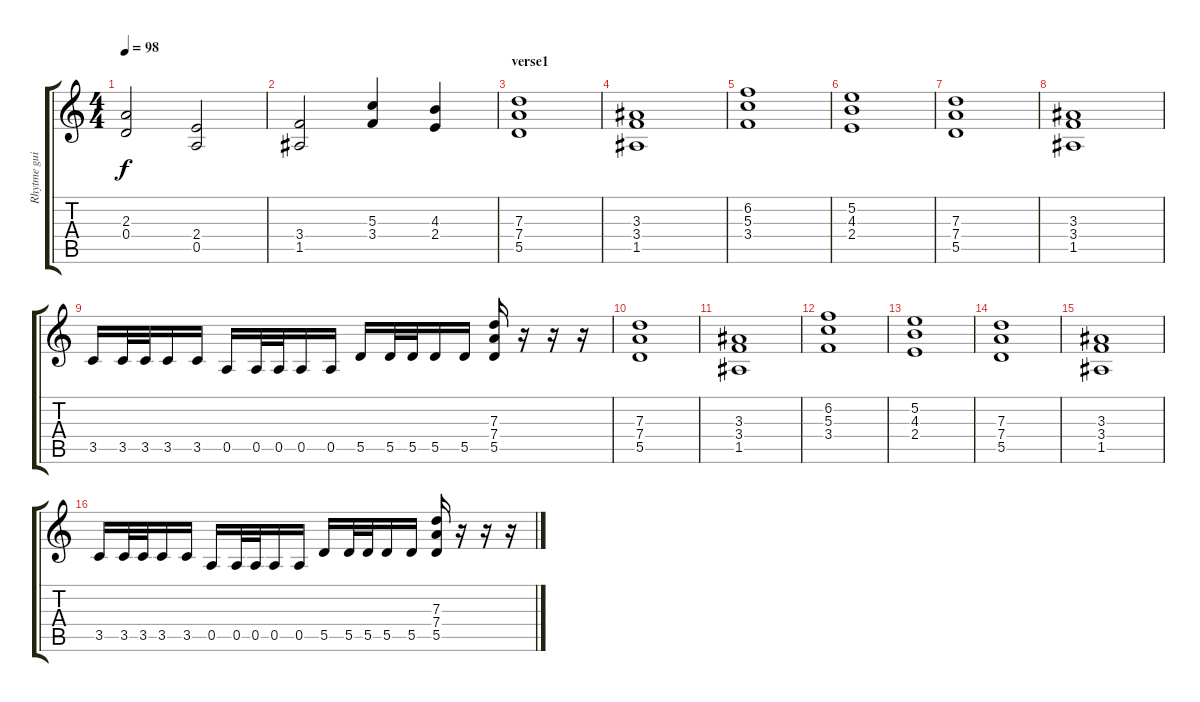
\track ("Rhytme guitar" "Rhytme gui") {instrument distortionguitar}
\staff {score tabs}
\tuning (E4 B3 G3 D3 A2 E2) {hide}
\ts (4 4)
\tempo 98
\clef g2
\ks c
(2.3 0.4).2{dy f} (2.4 0.5).2 |
(3.4 1.5).2 (5.3 3.4).4 (4.3 2.4).4 |
\section ("" "verse1")
(7.3 7.4 5.5).1 |
(3.3 3.4 1.5).1 |
(6.2 5.3 3.4).1 |
(5.2 4.3 2.4).1 |
(7.3 7.4 5.5).1 |
(3.3 3.4 1.5).1 |
3.5.16 3.5.32 3.5.32 3.5.16 3.5.16 0.5.16 0.5.32 0.5.32 0.5.16 0.5.16 5.5.16 5.5.32 5.5.32 5.5.16 5.5.16 (7.3 7.4 5.5).16 r.16 r.16 r.16 |
(7.3 7.4 5.5).1 |
(3.3 3.4 1.5).1 |
(6.2 5.3 3.4).1 |
(5.2 4.3 2.4).1 |
(7.3 7.4 5.5).1 |
(3.3 3.4 1.5).1 |
3.5.16 3.5.32 3.5.32 3.5.16 3.5.16 0.5.16 0.5.32 0.5.32 0.5.16 0.5.16 5.5.16 5.5.32 5.5.32 5.5.16 5.5.16 (7.3 7.4 5.5).16 r.16 r.16 r.16
